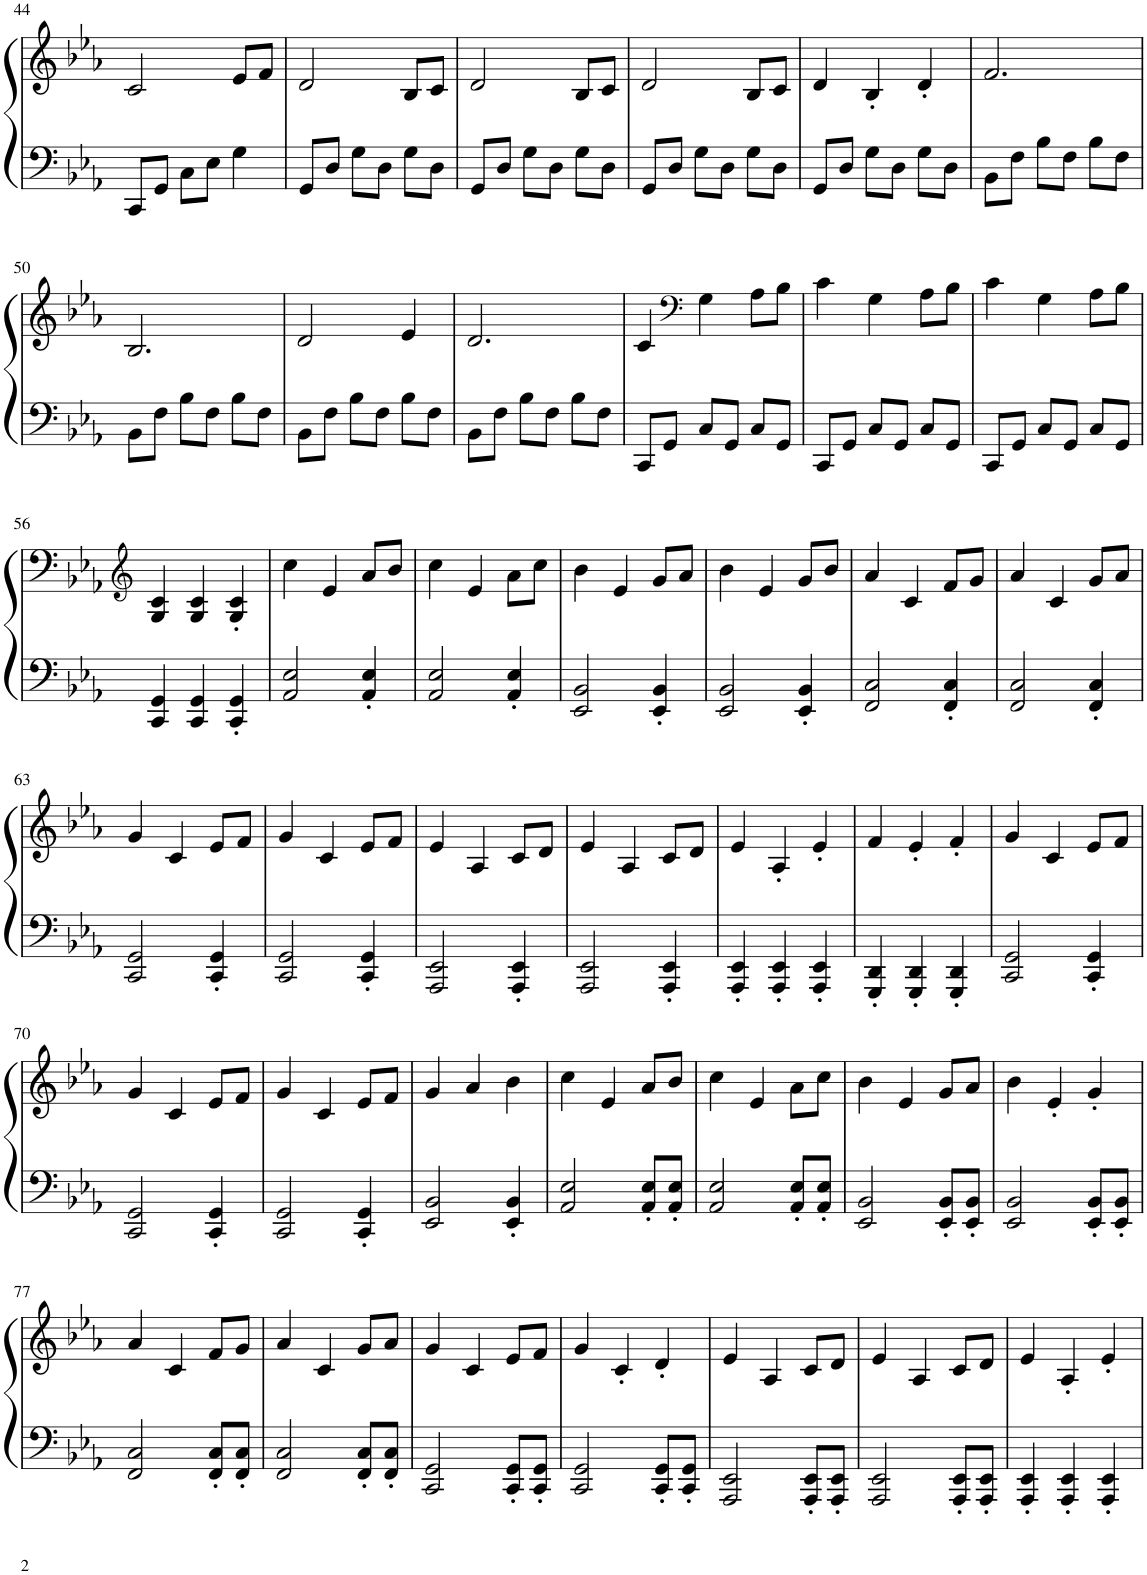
**kern	**kern
*part1	*part1
*staff2	*staff1
*I"Piano	*
*I'Pno.	*
!!LO:PB:g=z
*clefF4	*clefG2
*k[b-e-a-]	*k[b-e-a-]
*M3/4	*M3/4
=44	=44
8CC/L	2c/
8GG/J	.
8C\L	.
8E-\J	.
4G\	8e-/L
.	8f/J
=45	=45
8GG/L	2d/
8D/J	.
8G\L	.
8D\J	.
8G\L	8B-/L
8D\J	8c/J
=46	=46
8GG/L	2d/
8D/J	.
8G\L	.
8D\J	.
8G\L	8B-/L
8D\J	8c/J
=47	=47
8GG/L	2d/
8D/J	.
8G\L	.
8D\J	.
8G\L	8B-/L
8D\J	8c/J
=48	=48
8GG/L	4d/
8D/J	.
8G\L	4B-'/
8D\J	.
8G\L	4d'/
8D\J	.
=49	=49
8BB-\L	2.f/
8F\J	.
8B-\L	.
8F\J	.
8B-\L	.
8F\J	.
!!LO:LB:g=z
=50	=50
8BB-\L	2.B-/
8F\J	.
8B-\L	.
8F\J	.
8B-\L	.
8F\J	.
=51	=51
8BB-\L	2d/
8F\J	.
8B-\L	.
8F\J	.
8B-\L	4e-/
8F\J	.
=52	=52
8BB-\L	2.d/
8F\J	.
8B-\L	.
8F\J	.
8B-\L	.
8F\J	.
=53	=53
8CC/L	4c/
8GG/J	.
*	*clefF4
8C/L	4G\
8GG/J	.
8C/L	8A-\L
8GG/J	8B-\J
=54	=54
8CC/L	4c\
8GG/J	.
8C/L	4G\
8GG/J	.
8C/L	8A-\L
8GG/J	8B-\J
=55	=55
8CC/L	4c\
8GG/J	.
8C/L	4G\
8GG/J	.
8C/L	8A-\L
8GG/J	8B-\J
!!LO:LB:g=z
=56	=56
*	*clefG2
4CC/ 4GG/	4G/ 4c/
4CC/ 4GG/	4G/ 4c/
4CC/' 4GG/'	4G/' 4c/'
=57	=57
2AA-/ 2E-/	4cc\
.	4e-/
4AA-/' 4E-/'	8a-/L
.	8b-/J
=58	=58
2AA-/ 2E-/	4cc\
.	4e-/
4AA-/' 4E-/'	8a-\L
.	8cc\J
=59	=59
2EE-/ 2BB-/	4b-\
.	4e-/
4EE-/' 4BB-/'	8g/L
.	8a-/J
=60	=60
2EE-/ 2BB-/	4b-\
.	4e-/
4EE-/' 4BB-/'	8g/L
.	8b-/J
=61	=61
2FF/ 2C/	4a-/
.	4c/
4FF/' 4C/'	8f/L
.	8g/J
=62	=62
2FF/ 2C/	4a-/
.	4c/
4FF/' 4C/'	8g/L
.	8a-/J
!!LO:LB:g=z
=63	=63
2CC/ 2GG/	4g/
.	4c/
4CC/' 4GG/'	8e-/L
.	8f/J
=64	=64
2CC/ 2GG/	4g/
.	4c/
4CC/' 4GG/'	8e-/L
.	8f/J
=65	=65
2AAA-/ 2EE-/	4e-/
.	4A-/
4AAA-/' 4EE-/'	8c/L
.	8d/J
=66	=66
2AAA-/ 2EE-/	4e-/
.	4A-/
4AAA-/' 4EE-/'	8c/L
.	8d/J
=67	=67
4AAA-/' 4EE-/'	4e-/
4AAA-/' 4EE-/'	4A-'/
4AAA-/' 4EE-/'	4e-'/
=68	=68
4GGG/' 4DD/'	4f/
4GGG/' 4DD/'	4e-'/
4GGG/' 4DD/'	4f'/
=69	=69
2CC/ 2GG/	4g/
.	4c/
4CC/' 4GG/'	8e-/L
.	8f/J
!!LO:LB:g=z
=70	=70
2CC/ 2GG/	4g/
.	4c/
4CC/' 4GG/'	8e-/L
.	8f/J
=71	=71
2CC/ 2GG/	4g/
.	4c/
4CC/' 4GG/'	8e-/L
.	8f/J
=72	=72
2EE-/ 2BB-/	4g/
.	4a-/
4EE-/' 4BB-/'	4b-\
=73	=73
2AA-/ 2E-/	4cc\
.	4e-/
8AA-/' 8E-/'L	8a-/L
8AA-/' 8E-/'J	8b-/J
=74	=74
2AA-/ 2E-/	4cc\
.	4e-/
8AA-/' 8E-/'L	8a-\L
8AA-/' 8E-/'J	8cc\J
=75	=75
2EE-/ 2BB-/	4b-\
.	4e-/
8EE-/' 8BB-/'L	8g/L
8EE-/' 8BB-/'J	8a-/J
=76	=76
2EE-/ 2BB-/	4b-\
.	4e-'/
8EE-/' 8BB-/'L	4g'/
8EE-/' 8BB-/'J	.
!!LO:LB:g=z
=77	=77
2FF/ 2C/	4a-/
.	4c/
8FF/' 8C/'L	8f/L
8FF/' 8C/'J	8g/J
=78	=78
2FF/ 2C/	4a-/
.	4c/
8FF/' 8C/'L	8g/L
8FF/' 8C/'J	8a-/J
=79	=79
2CC/ 2GG/	4g/
.	4c/
8CC/' 8GG/'L	8e-/L
8CC/' 8GG/'J	8f/J
=80	=80
2CC/ 2GG/	4g/
.	4c'/
8CC/' 8GG/'L	4d'/
8CC/' 8GG/'J	.
=81	=81
2AAA-/ 2EE-/	4e-/
.	4A-/
8AAA-/' 8EE-/'L	8c/L
8AAA-/' 8EE-/'J	8d/J
=82	=82
2AAA-/ 2EE-/	4e-/
.	4A-/
8AAA-/' 8EE-/'L	8c/L
8AAA-/' 8EE-/'J	8d/J
=83	=83
4AAA-/' 4EE-/'	4e-/
4AAA-/' 4EE-/'	4A-'/
4AAA-/' 4EE-/'	4e-'/
=	=
*-	*-
